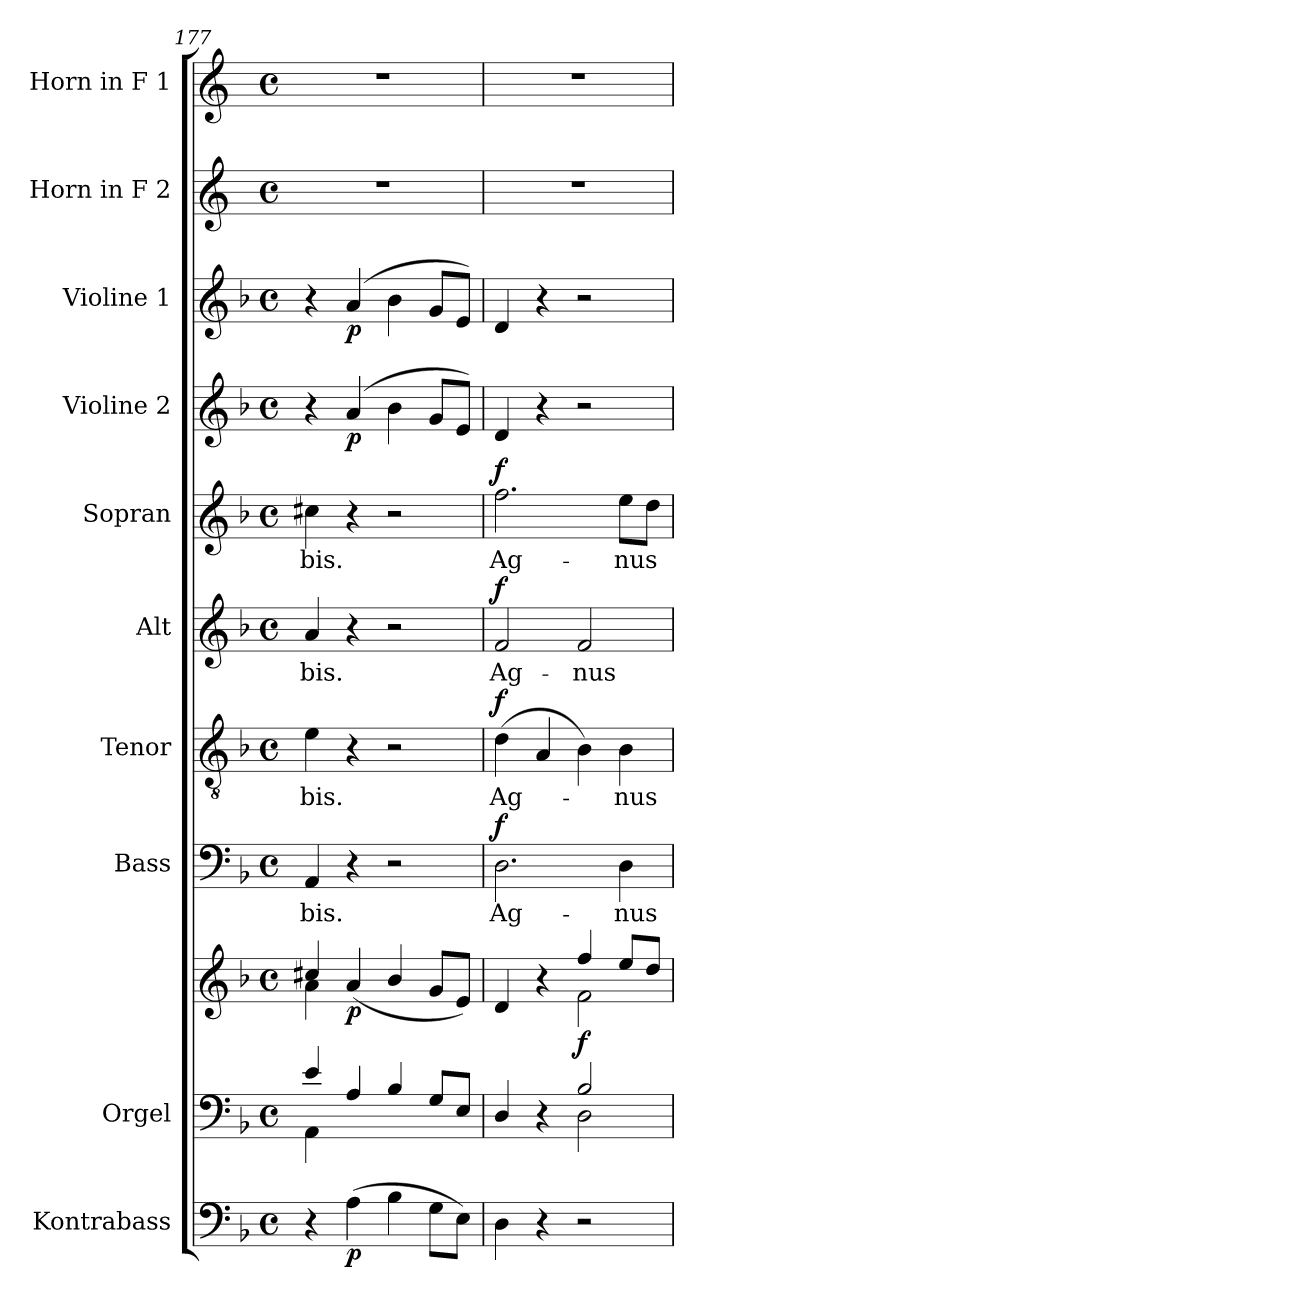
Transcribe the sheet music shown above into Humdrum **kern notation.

**kern	**dynam	**kern	**kern	**dynam	**kern	**text	**dynam	**kern	**text	**dynam	**kern	**text	**dynam	**kern	**text	**dynam	**kern	**dynam	**kern	**dynam	**kern	**kern
*part10	*part10	*part9	*part9	*part9	*part8	*part8	*part8	*part7	*part7	*part7	*part6	*part6	*part6	*part5	*part5	*part5	*part4	*part4	*part3	*part3	*part2	*part1
*staff11	*staff11	*staff10	*staff9	*staff9/10	*staff8	*staff8	*staff8	*staff7	*staff7	*staff7	*staff6	*staff6	*staff6	*staff5	*staff5	*staff5	*staff4	*staff4	*staff3	*staff3	*staff2	*staff1
*I"Kontrabass	*	*I"Orgel	*	*	*I"Bass	*	*	*I"Tenor	*	*	*I"Alt	*	*	*I"Sopran	*	*	*I"Violine 2	*	*I"Violine 1	*	*I"Horn in F 2	*I"Horn in F 1
*I'Kb.	*	*	*	*	*I'B.	*	*	*I'T.	*	*	*I'A.	*	*	*I'S.	*	*	*I'Vl. 2	*	*I'Vl. 1	*	*	*
*clefF4	*	*clefF4	*clefG2	*	*clefF4	*	*	*clefGv2	*	*	*clefG2	*	*	*clefG2	*	*	*clefG2	*	*clefG2	*	*clefG2	*clefG2
*ITrd7c12	*	*	*	*	*	*	*	*	*	*	*	*	*	*	*	*	*	*	*	*	*ITrd4c7	*ITrd4c7
*k[b-]	*	*k[b-]	*k[b-]	*	*k[b-]	*	*	*k[b-]	*	*	*k[b-]	*	*	*k[b-]	*	*	*k[b-]	*	*k[b-]	*	*k[b-]	*k[b-]
*F:	*	*F:	*F:	*	*F:	*	*	*F:	*	*	*F:	*	*	*F:	*	*	*F:	*	*F:	*	*F:	*F:
*M4/4	*	*M4/4	*M4/4	*	*M4/4	*	*	*M4/4	*	*	*M4/4	*	*	*M4/4	*	*	*M4/4	*	*M4/4	*	*M4/4	*M4/4
*met(c)	*	*met(c)	*met(c)	*	*met(c)	*	*	*met(c)	*	*	*met(c)	*	*	*met(c)	*	*	*met(c)	*	*met(c)	*	*met(c)	*met(c)
=177	=177	=177	=177	=177	=177	=177	=177	=177	=177	=177	=177	=177	=177	=177	=177	=177	=177	=177	=177	=177	=177	=177
*	*	*^	*^	*	*	*	*	*	*	*	*	*	*	*	*	*	*	*	*	*	*	*
!	!	!	!	!	!	!	!	!LO:LY:b	!	!	!LO:LY:b	!	!	!LO:LY:b	!	!	!LO:LY:b	!	!	!	!	!	!	!
4r	.	4e/	4AA\	4cc#X/	4a\	.	4AA/	-bis.	.	4e\	-bis.	.	4a/	-bis.	.	4cc#X\	-bis.	.	4r	.	4r	.	1r	1r
!	!LO:DY:b	!	!	!	!	!LO:DY:b	!	!	!	!	!	!	!	!	!	!	!	!	!	!LO:DY:b	!	!LO:DY:b	!	!
(>4AA\	p	4A/	2.ryy	(<4a/	2.ryy	p	4r	.	.	4r	.	.	4r	.	.	4r	.	.	(4a/	p	(4a/	p	.	.
4BB-\	.	4B-/	.	4b-/	.	.	2r	.	.	2r	.	.	2r	.	.	2r	.	.	4b-\	.	4b-\	.	.	.
8GG\L	.	8G/L	.	8g/L	.	.	.	.	.	.	.	.	.	.	.	.	.	.	8g/L	.	8g/L	.	.	.
8EE\J)	.	8E/J	.	8e/J)	.	.	.	.	.	.	.	.	.	.	.	.	.	.	8e/J)	.	8e/J)	.	.	.
!!LO:PB:g=z
=178	=178	=178	=178	=178	=178	=178	=178	=178	=178	=178	=178	=178	=178	=178	=178	=178	=178	=178	=178	=178	=178	=178	=178	=178
!	!	!	!	!	!	!	!	!LO:LY:b	!LO:DY:a	!	!LO:LY:b	!LO:DY:a	!	!LO:LY:b	!LO:DY:a	!	!LO:LY:b	!LO:DY:a	!	!	!	!	!	!
4DD\	.	4D/	2ryy	4d/	2ryy	.	2.D\	Ag-	f	(>4d\	Ag-	f	2f/	Ag-	f	2.ff\	Ag-	f	4d/	.	4d/	.	1r	1r
4r	.	4r	.	4r	.	.	.	.	.	4A/	.	.	.	.	.	.	.	.	4r	.	4r	.	.	.
!	!	!	!	!	!	!LO:DY:b	!	!	!	!	!	!	!	!LO:LY:b	!	!	!	!	!	!	!	!	!	!
2r	.	2B-!/	2D!\	4ff!/	2f!\	f	.	.	.	4B-\)	.	.	2f/	-nus	.	.	.	.	2r	.	2r	.	.	.
!	!	!	!	!	!	!	!	!LO:LY:b	!	!	!LO:LY:b	!	!	!	!	!	!LO:LY:b	!	!	!	!	!	!	!
.	.	.	.	8ee!/L	.	.	4D\	-nus	.	4B-\	-nus	.	.	.	.	8ee\L	-nus	.	.	.	.	.	.	.
.	.	.	.	8dd!/J	.	.	.	.	.	.	.	.	.	.	.	8dd\J	.	.	.	.	.	.	.	.
*	*	*v	*v	*	*	*	*	*	*	*	*	*	*	*	*	*	*	*	*	*	*	*	*	*
*	*	*	*v	*v	*	*	*	*	*	*	*	*	*	*	*	*	*	*	*	*	*	*	*
=	=	=	=	=	=	=	=	=	=	=	=	=	=	=	=	=	=	=	=	=	=	=
*-	*-	*-	*-	*-	*-	*-	*-	*-	*-	*-	*-	*-	*-	*-	*-	*-	*-	*-	*-	*-	*-	*-
